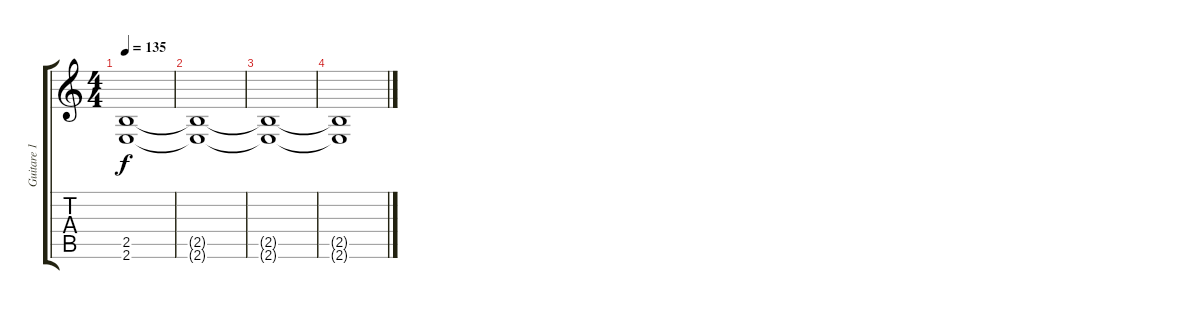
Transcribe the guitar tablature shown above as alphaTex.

\track ("Guitare 1" "Guitare 1") {instrument distortionguitar}
\staff {score tabs}
\tuning (E4 B3 G3 D3 A2 D2) {hide}
\ts (4 4)
\tempo 135
\clef g2
\ks c
(2.5 2.6).1{dy f} |
(2.5{t} 2.6{t}).1 |
(2.5{t} 2.6{t}).1 |
(2.5{t} 2.6{t}).1
